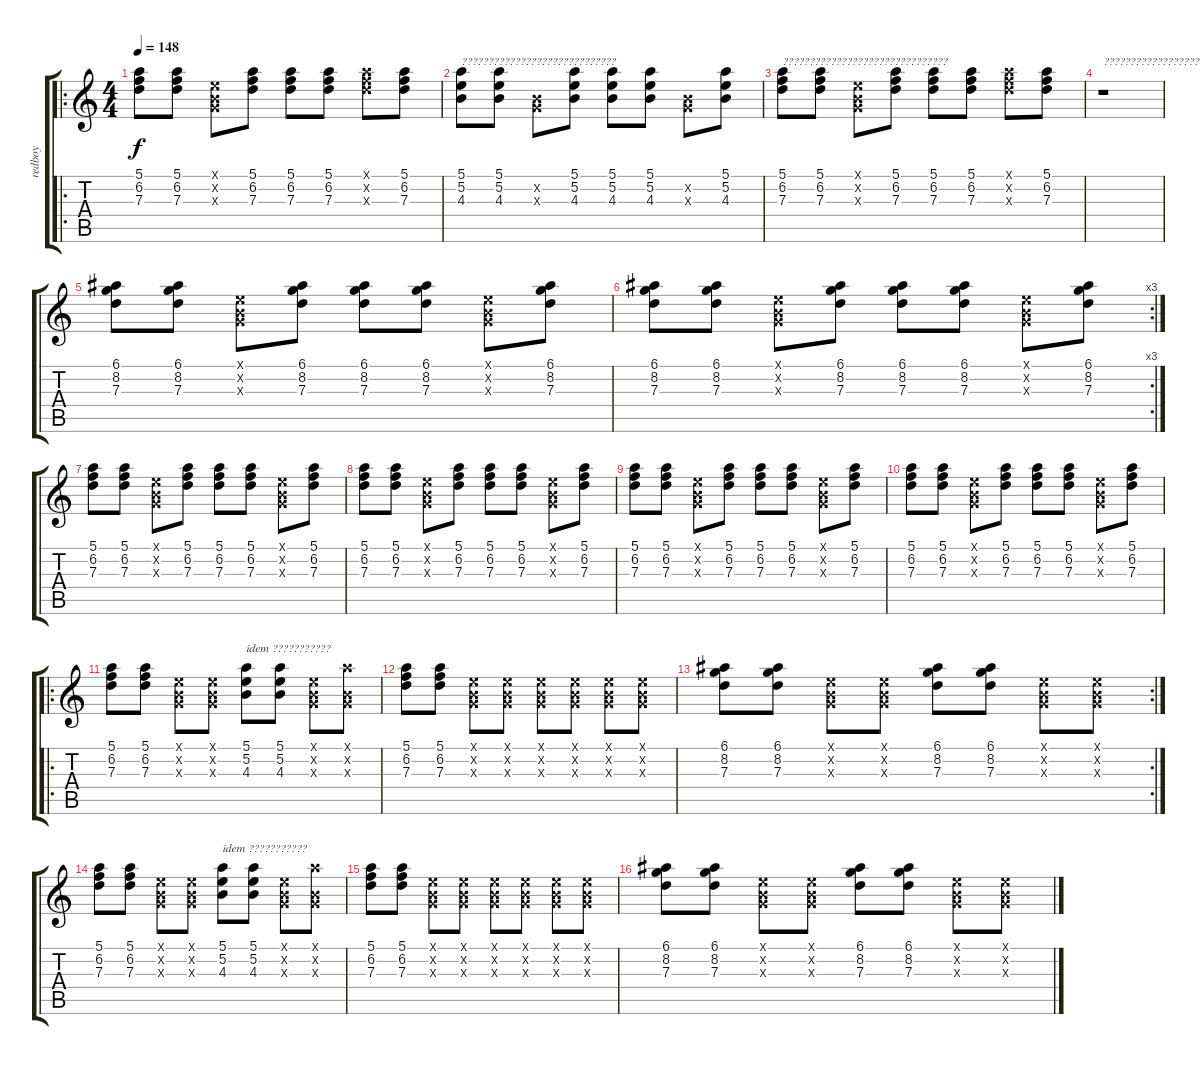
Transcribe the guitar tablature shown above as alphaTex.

\track ("redboy" "redboy") {instrument acousticguitarsteel}
\staff {score tabs}
\tuning (E4 B3 G3 D3 A2 E2) {hide}
\ro
\ts (4 4)
\tempo 148
\clef g2
\ks c
(5.1 6.2 7.3).8{dy f instrument overdrivenguitar} (5.1 6.2 7.3).8 (0.1{x} 0.2{x} 0.3{x}).8 (5.1 6.2 7.3).8 (5.1 6.2 7.3).8 (5.1 6.2 7.3).8 (5.1{x} 6.2{x} 7.3{x}).8 (5.1 6.2 7.3).8 |
(5.1 5.2 4.3).8{txt "?????????????????????????????"} (5.1 5.2 4.3).8 (0.2{x} 0.3{x}).8 (5.1 5.2 4.3).8 (5.1 5.2 4.3).8 (5.1 5.2 4.3).8 (0.2{x} 0.3{x}).8 (5.1 5.2 4.3).8 |
(5.1 6.2 7.3).8{txt "???????????????????????????????" instrument overdrivenguitar} (5.1 6.2 7.3).8 (0.1{x} 0.2{x} 0.3{x}).8 (5.1 6.2 7.3).8 (5.1 6.2 7.3).8 (5.1 6.2 7.3).8 (5.1{x} 6.2{x} 7.3{x}).8 (5.1 6.2 7.3).8 |
r.1{txt "????????????????????"} |
(6.1 8.2 7.3).8 (6.1 8.2 7.3).8 (0.1{x} 0.2{x} 0.3{x}).8 (6.1 8.2 7.3).8 (6.1 8.2 7.3).8 (6.1 8.2 7.3).8 (0.1{x} 0.2{x} 0.3{x}).8 (6.1 8.2 7.3).8 |
\rc 3
(6.1 8.2 7.3).8 (6.1 8.2 7.3).8 (0.1{x} 0.2{x} 0.3{x}).8 (6.1 8.2 7.3).8 (6.1 8.2 7.3).8 (6.1 8.2 7.3).8 (0.1{x} 0.2{x} 0.3{x}).8 (6.1 8.2 7.3).8 |
(5.1 6.2 7.3).8 (5.1 6.2 7.3).8 (0.1{x} 0.2{x} 0.3{x}).8 (5.1 6.2 7.3).8 (5.1 6.2 7.3).8 (5.1 6.2 7.3).8 (0.1{x} 0.2{x} 0.3{x}).8 (5.1 6.2 7.3).8 |
(5.1 6.2 7.3).8 (5.1 6.2 7.3).8 (0.1{x} 0.2{x} 0.3{x}).8 (5.1 6.2 7.3).8 (5.1 6.2 7.3).8 (5.1 6.2 7.3).8 (0.1{x} 0.2{x} 0.3{x}).8 (5.1 6.2 7.3).8 |
(5.1 6.2 7.3).8 (5.1 6.2 7.3).8 (0.1{x} 0.2{x} 0.3{x}).8 (5.1 6.2 7.3).8 (5.1 6.2 7.3).8 (5.1 6.2 7.3).8 (0.1{x} 0.2{x} 0.3{x}).8 (5.1 6.2 7.3).8 |
(5.1 6.2 7.3).8 (5.1 6.2 7.3).8 (0.1{x} 0.2{x} 0.3{x}).8 (5.1 6.2 7.3).8 (5.1 6.2 7.3).8 (5.1 6.2 7.3).8 (0.1{x} 0.2{x} 0.3{x}).8 (5.1 6.2 7.3).8 |
\ro
(5.1 6.2 7.3).8 (5.1 6.2 7.3).8 (0.1{x} 0.2{x} 0.3{x}).8 (0.1{x} 0.2{x} 0.3{x}).8 (5.1 5.2 4.3).8{txt "idem ???????????"} (5.1 5.2 4.3).8 (0.1{x} 0.2{x} 0.3{x}).8 (5.1{x} 0.2{x} 0.3{x}).8 |
(5.1 6.2 7.3).8 (5.1 6.2 7.3).8 (0.1{x} 0.2{x} 0.3{x}).8 (0.1{x} 0.2{x} 0.3{x}).8 (0.1{x} 0.2{x} 0.3{x}).8 (0.1{x} 0.2{x} 0.3{x}).8 (0.1{x} 0.2{x} 0.3{x}).8 (0.1{x} 0.2{x} 0.3{x}).8 |
\rc 2
(6.1 8.2 7.3).8 (6.1 8.2 7.3).8 (0.1{x} 0.2{x} 0.3{x}).8 (0.1{x} 0.2{x} 0.3{x}).8 (6.1 8.2 7.3).8 (6.1 8.2 7.3).8 (0.1{x} 0.2{x} 0.3{x}).8 (0.1{x} 0.2{x} 0.3{x}).8 |
(5.1 6.2 7.3).8 (5.1 6.2 7.3).8 (0.1{x} 0.2{x} 0.3{x}).8 (0.1{x} 0.2{x} 0.3{x}).8 (5.1 5.2 4.3).8{txt "idem ???????????"} (5.1 5.2 4.3).8 (0.1{x} 0.2{x} 0.3{x}).8 (5.1{x} 0.2{x} 0.3{x}).8 |
(5.1 6.2 7.3).8 (5.1 6.2 7.3).8 (0.1{x} 0.2{x} 0.3{x}).8 (0.1{x} 0.2{x} 0.3{x}).8 (0.1{x} 0.2{x} 0.3{x}).8 (0.1{x} 0.2{x} 0.3{x}).8 (0.1{x} 0.2{x} 0.3{x}).8 (0.1{x} 0.2{x} 0.3{x}).8 |
(6.1 8.2 7.3).8 (6.1 8.2 7.3).8 (0.1{x} 0.2{x} 0.3{x}).8 (0.1{x} 0.2{x} 0.3{x}).8 (6.1 8.2 7.3).8 (6.1 8.2 7.3).8 (0.1{x} 0.2{x} 0.3{x}).8 (0.1{x} 0.2{x} 0.3{x}).8
